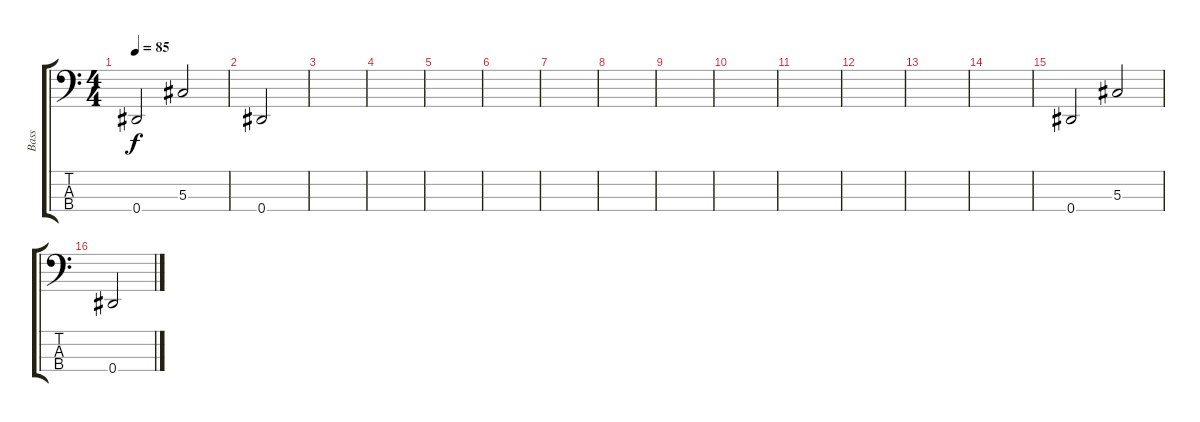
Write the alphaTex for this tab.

\track ("Bass" "Bass") {instrument electricbassfinger}
\staff {score tabs}
\tuning (Gb2 Db2 Ab1 Eb1) {hide}
\ts (4 4)
\tempo 85
\clef f4
\ks c
0.4.2{dy f} 5.3.2 |
0.4.2 |
|
|
|
|
|
|
|
|
|
|
|
|
0.4.2 5.3.2 |
0.4.2
